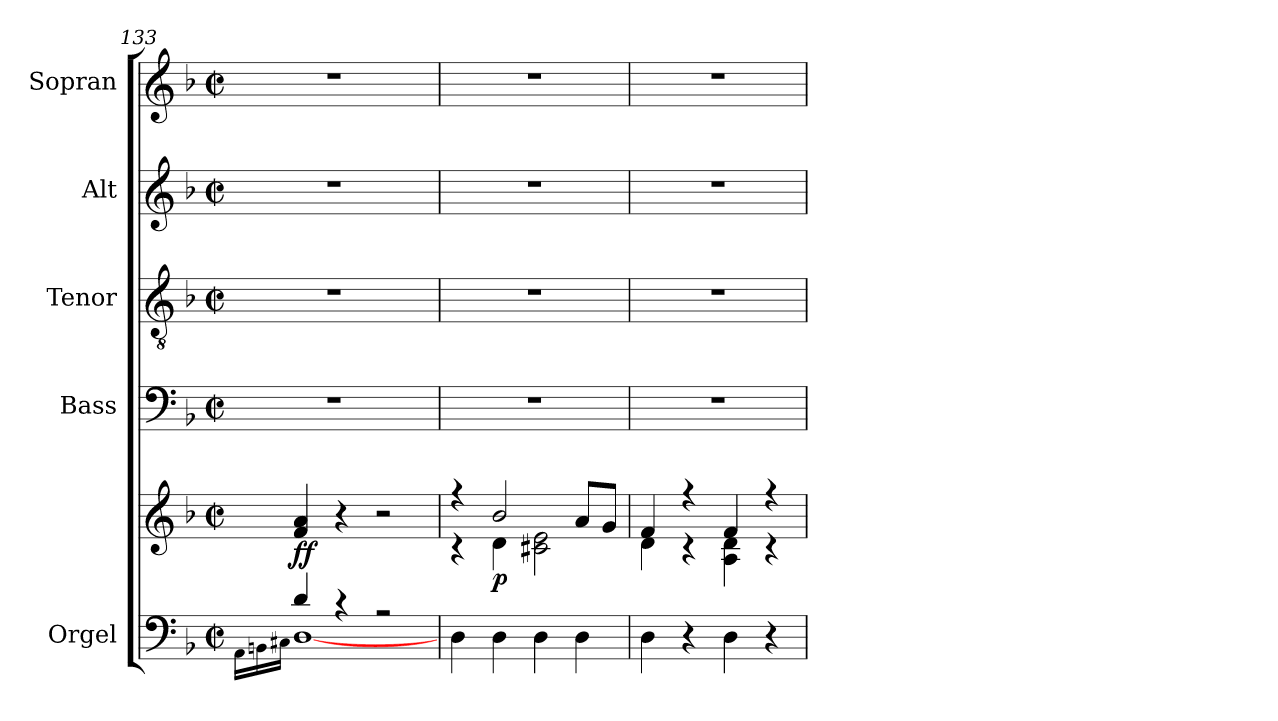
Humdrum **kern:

**kern	**kern	**dynam	**kern	**kern	**kern	**kern
*part5	*part5	*part5	*part4	*part3	*part2	*part1
*staff6	*staff5	*staff5/6	*staff4	*staff3	*staff2	*staff1
*I"Orgel	*	*	*I"Bass	*I"Tenor	*I"Alt	*I"Sopran
*I'Org.	*	*	*I'B.	*I'T.	*I'A.	*I'S.
*clefF4	*clefG2	*	*clefF4	*clefGv2	*clefG2	*clefG2
*k[b-]	*k[b-]	*	*k[b-]	*k[b-]	*k[b-]	*k[b-]
*F:	*F:	*	*F:	*F:	*F:	*F:
*M2/2	*M2/2	*	*M2/2	*M2/2	*M2/2	*M2/2
*met(c|)	*met(c|)	*	*met(c|)	*met(c|)	*met(c|)	*met(c|)
=133	=133	=133	=133	=133	=133	=133
*^	*	*	*	*	*	*
.	16qAA\LL	.	.	.	.	.	.
.	16qBBn\	.	.	.	.	.	.
.	16qC#X\JJ	.	.	.	.	.	.
!	!	!	!LO:DY:b	!	!	!	!
4d/	[<1D	4f/ 4a/	ff	1r	1r	1r	1r
4rc	.	4r	.	.	.	.	.
2rA	.	2r	.	.	.	.	.
*v	*v	*	*	*	*	*	*
=134	=134	=134	=134	=134	=134	=134
*	*^	*	*	*	*	*
4D\	4r	4r	.	1r	1r	1r	1r
!	!	!	!LO:DY:b	!	!	!	!
4D\	2b-/	4d\	p	.	.	.	.
4D\	.	2c#X\ 2e\	.	.	.	.	.
4D\	8a/L	.	.	.	.	.	.
.	8g/J	.	.	.	.	.	.
=135	=135	=135	=135	=135	=135	=135	=135
4D\	4f/	4d\	.	1r	1r	1r	1r
4r	4r	4r	.	.	.	.	.
4D\	4f/	4A\ 4d\	.	.	.	.	.
4r	4r	4r	.	.	.	.	.
*	*v	*v	*	*	*	*	*
=	=	=	=	=	=	=
*-	*-	*-	*-	*-	*-	*-
